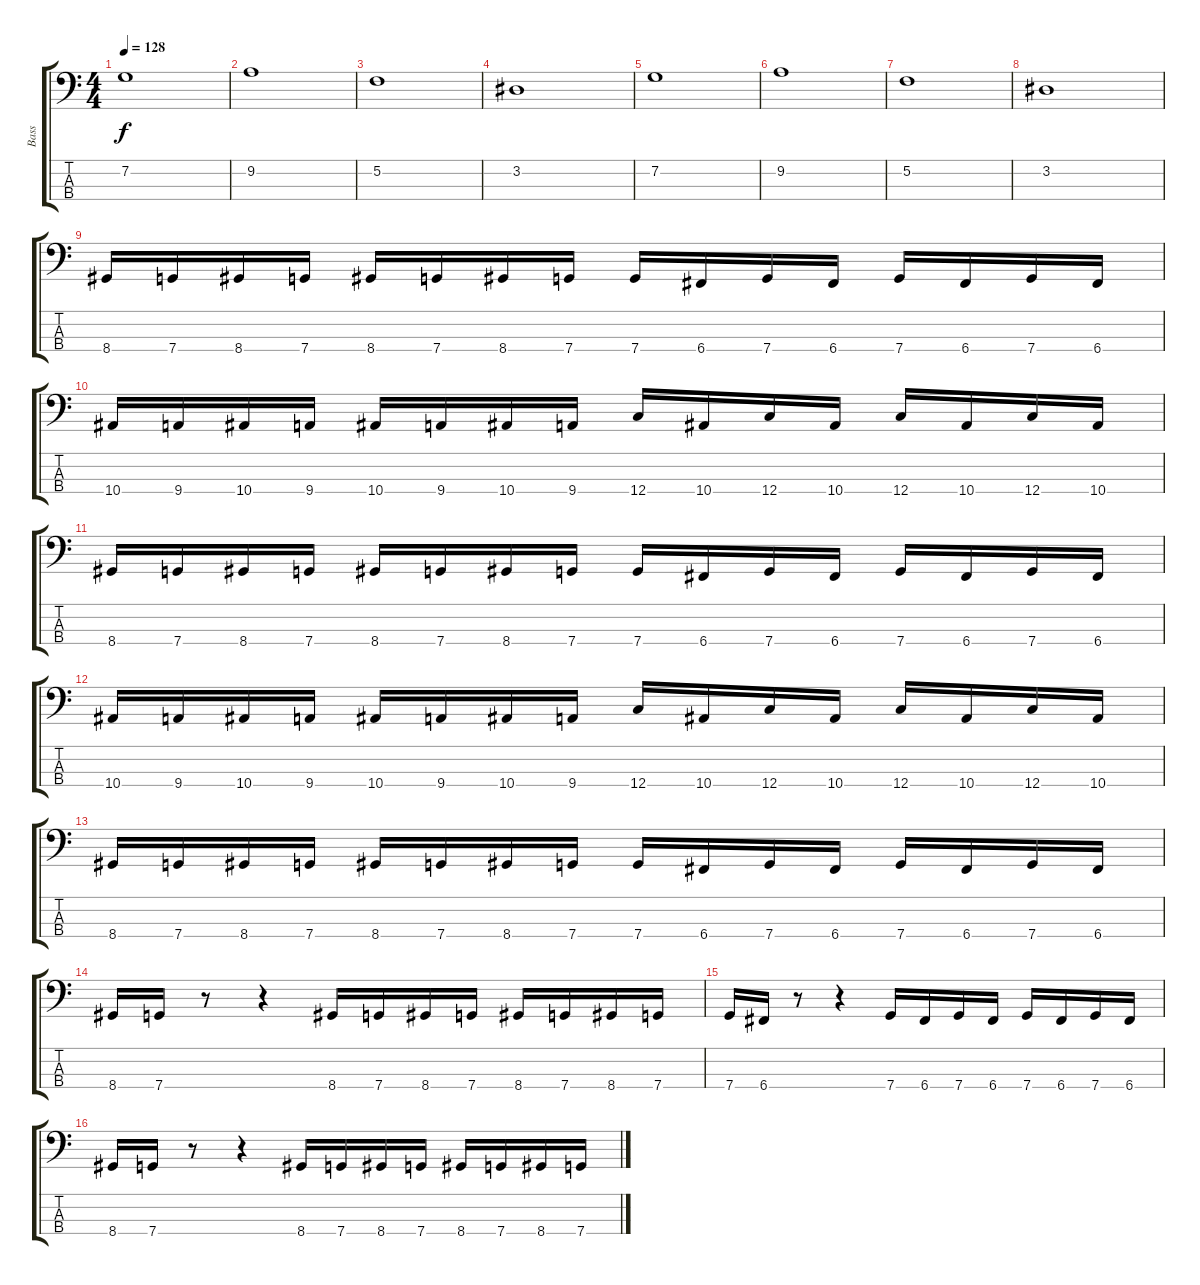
\track ("Bass" "Bass") {instrument electricbassfinger}
\staff {score tabs}
\tuning (F2 C2 G1 C1) {hide}
\ts (4 4)
\section ("" "")
\tempo 128
\clef f4
\ks c
7.2.1{dy f} |
9.2.1 |
5.2.1 |
3.2.1 |
7.2.1 |
9.2.1 |
5.2.1 |
3.2.1 |
8.4.16 7.4.16 8.4.16 7.4.16 8.4.16 7.4.16 8.4.16 7.4.16 7.4.16 6.4.16 7.4.16 6.4.16 7.4.16 6.4.16 7.4.16 6.4.16 |
10.4.16 9.4.16 10.4.16 9.4.16 10.4.16 9.4.16 10.4.16 9.4.16 12.4.16 10.4.16 12.4.16 10.4.16 12.4.16 10.4.16 12.4.16 10.4.16 |
8.4.16 7.4.16 8.4.16 7.4.16 8.4.16 7.4.16 8.4.16 7.4.16 7.4.16 6.4.16 7.4.16 6.4.16 7.4.16 6.4.16 7.4.16 6.4.16 |
10.4.16 9.4.16 10.4.16 9.4.16 10.4.16 9.4.16 10.4.16 9.4.16 12.4.16 10.4.16 12.4.16 10.4.16 12.4.16 10.4.16 12.4.16 10.4.16 |
8.4.16 7.4.16 8.4.16 7.4.16 8.4.16 7.4.16 8.4.16 7.4.16 7.4.16 6.4.16 7.4.16 6.4.16 7.4.16 6.4.16 7.4.16 6.4.16 |
8.4.16 7.4.16 r.8 r.4 8.4.16 7.4.16 8.4.16 7.4.16 8.4.16 7.4.16 8.4.16 7.4.16 |
7.4.16 6.4.16 r.8 r.4 7.4.16 6.4.16 7.4.16 6.4.16 7.4.16 6.4.16 7.4.16 6.4.16 |
8.4.16 7.4.16 r.8 r.4 8.4.16 7.4.16 8.4.16 7.4.16 8.4.16 7.4.16 8.4.16 7.4.16
